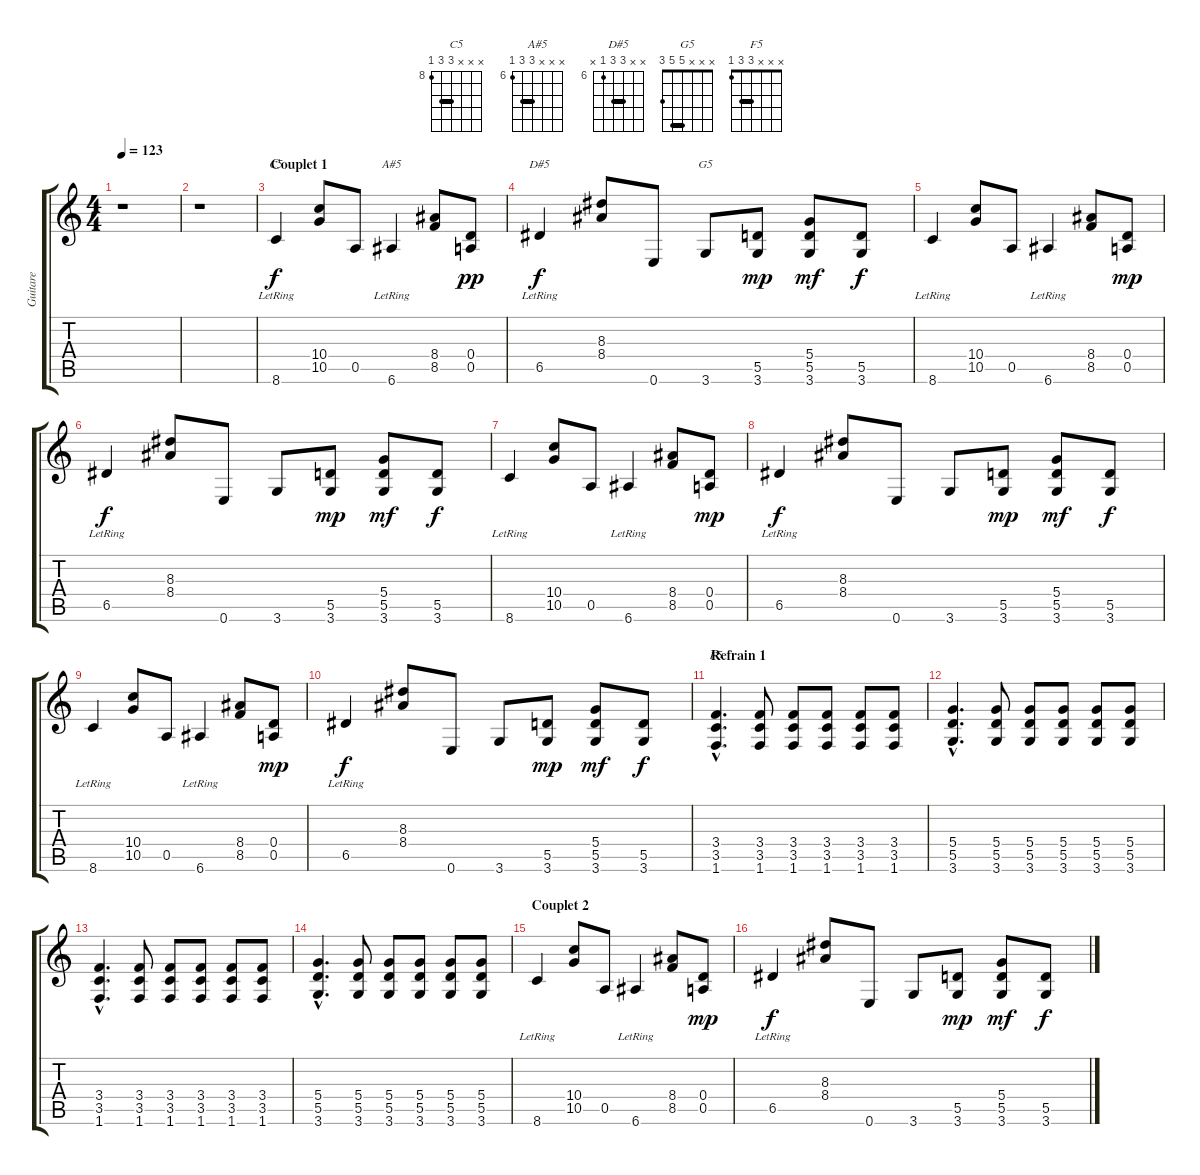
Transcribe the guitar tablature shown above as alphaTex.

\track ("Guitare" "Guitare") {instrument electricguitarclean}
\staff {score tabs}
\tuning (E4 B3 G3 D3 A2 E2) {hide}
\chord ("C5" x x x 10 10 8) {firstfret 8 barre 10}
\chord ("A#5" x x x 8 8 6) {firstfret 6 barre 8}
\chord ("D#5" x x 8 8 6 x) {firstfret 6 barre 8}
\chord ("G5" x x x 5 5 3) {barre 5}
\chord ("F5" x x x 3 3 1) {barre 3}
\ts (4 4)
\tempo 123
\clef g2
\ks c
r.1{dy f instrument electricguitarclean} |
r.1 |
\section ("" "Couplet 1")
8.6{lr}.4{ch "C5"} (10.4 10.5).8 0.5.8 6.6{lr}.4{ch "A#5"} (8.4 8.5).8 (0.4 0.5).8{dy pp} |
6.5{lr}.4{ch "D#5" dy f} (8.3 8.4).8 0.6.8 3.6.8{ch "G5"} (5.5 3.6).8{dy mp} (5.4 5.5 3.6).8{dy mf} (5.5 3.6).8{dy f} |
8.6{lr}.4 (10.4 10.5).8 0.5.8 6.6{lr}.4 (8.4 8.5).8 (0.4 0.5).8{dy mp} |
6.5{lr}.4{dy f} (8.3 8.4).8 0.6.8 3.6.8 (5.5 3.6).8{dy mp} (5.4 5.5 3.6).8{dy mf} (5.5 3.6).8{dy f} |
8.6{lr}.4 (10.4 10.5).8 0.5.8 6.6{lr}.4 (8.4 8.5).8 (0.4 0.5).8{dy mp} |
6.5{lr}.4{dy f} (8.3 8.4).8 0.6.8 3.6.8 (5.5 3.6).8{dy mp} (5.4 5.5 3.6).8{dy mf} (5.5 3.6).8{dy f} |
8.6{lr}.4 (10.4 10.5).8 0.5.8 6.6{lr}.4 (8.4 8.5).8 (0.4 0.5).8{dy mp} |
6.5{lr}.4{dy f} (8.3 8.4).8 0.6.8 3.6.8 (5.5 3.6).8{dy mp} (5.4 5.5 3.6).8{dy mf} (5.5 3.6).8{dy f} |
\section ("" "Refrain 1")
(3.4{hac} 3.5{hac} 1.6{hac}).4{d ch "F5" volume 8 instrument overdrivenguitar} (3.4 3.5 1.6).8 (3.4 3.5 1.6).8 (3.4 3.5 1.6).8 (3.4 3.5 1.6).8 (3.4 3.5 1.6).8 |
(5.4{hac} 5.5{hac} 3.6{hac}).4{d} (5.4 5.5 3.6).8 (5.4 5.5 3.6).8 (5.4 5.5 3.6).8 (5.4 5.5 3.6).8 (5.4 5.5 3.6).8 |
(3.4{hac} 3.5{hac} 1.6{hac}).4{d} (3.4 3.5 1.6).8 (3.4 3.5 1.6).8 (3.4 3.5 1.6).8 (3.4 3.5 1.6).8 (3.4 3.5 1.6).8 |
(5.4{hac} 5.5{hac} 3.6{hac}).4{d} (5.4 5.5 3.6).8 (5.4 5.5 3.6).8 (5.4 5.5 3.6).8 (5.4 5.5 3.6).8 (5.4 5.5 3.6).8 |
\section ("" "Couplet 2")
8.6{lr}.4{volume 11 instrument electricguitarclean} (10.4 10.5).8 0.5.8 6.6{lr}.4 (8.4 8.5).8 (0.4 0.5).8{dy mp} |
6.5{lr}.4{dy f} (8.3 8.4).8 0.6.8 3.6.8 (5.5 3.6).8{dy mp} (5.4 5.5 3.6).8{dy mf} (5.5 3.6).8{dy f}
